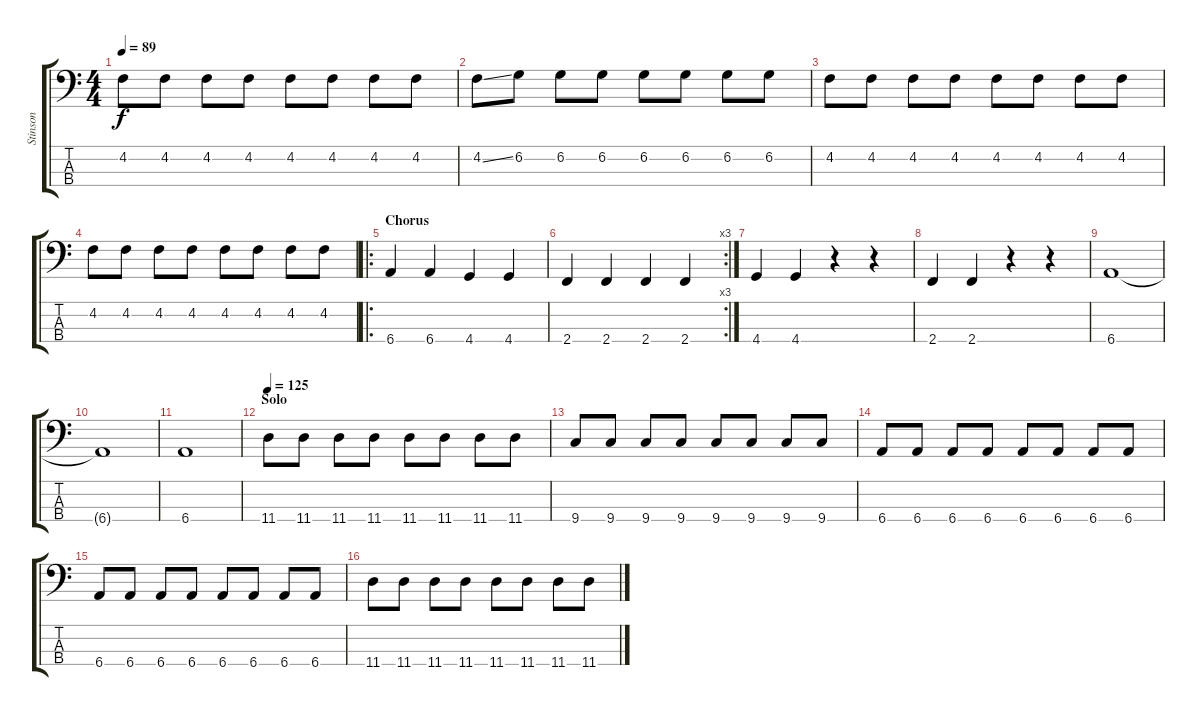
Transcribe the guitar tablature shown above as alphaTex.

\track ("Stinson" "Stinson") {instrument electricbassfinger}
\staff {score tabs}
\tuning (Gb2 Db2 Ab1 Eb1) {hide}
\ts (4 4)
\tempo 89
\clef f4
\ks c
4.2.8{dy f} 4.2.8 4.2.8 4.2.8 4.2.8 4.2.8 4.2.8 4.2.8 |
4.2{ss}.8 6.2.8 6.2.8 6.2.8 6.2.8 6.2.8 6.2.8 6.2.8 |
4.2.8 4.2.8 4.2.8 4.2.8 4.2.8 4.2.8 4.2.8 4.2.8 |
4.2.8 4.2.8 4.2.8 4.2.8 4.2.8 4.2.8 4.2.8 4.2.8 |
\ro
\section ("" "Chorus")
6.4.4 6.4.4 4.4.4 4.4.4 |
\rc 3
2.4.4 2.4.4 2.4.4 2.4.4 |
4.4.4 4.4.4 r.4 r.4 |
2.4.4 2.4.4 r.4 r.4 |
6.4.1 |
6.4{t}.1 |
6.4.1 |
\section ("" "Solo")
\tempo 125
11.4.8 11.4.8 11.4.8 11.4.8 11.4.8 11.4.8 11.4.8 11.4.8 |
9.4.8 9.4.8 9.4.8 9.4.8 9.4.8 9.4.8 9.4.8 9.4.8 |
6.4.8 6.4.8 6.4.8 6.4.8 6.4.8 6.4.8 6.4.8 6.4.8 |
6.4.8 6.4.8 6.4.8 6.4.8 6.4.8 6.4.8 6.4.8 6.4.8 |
11.4.8 11.4.8 11.4.8 11.4.8 11.4.8 11.4.8 11.4.8 11.4.8
